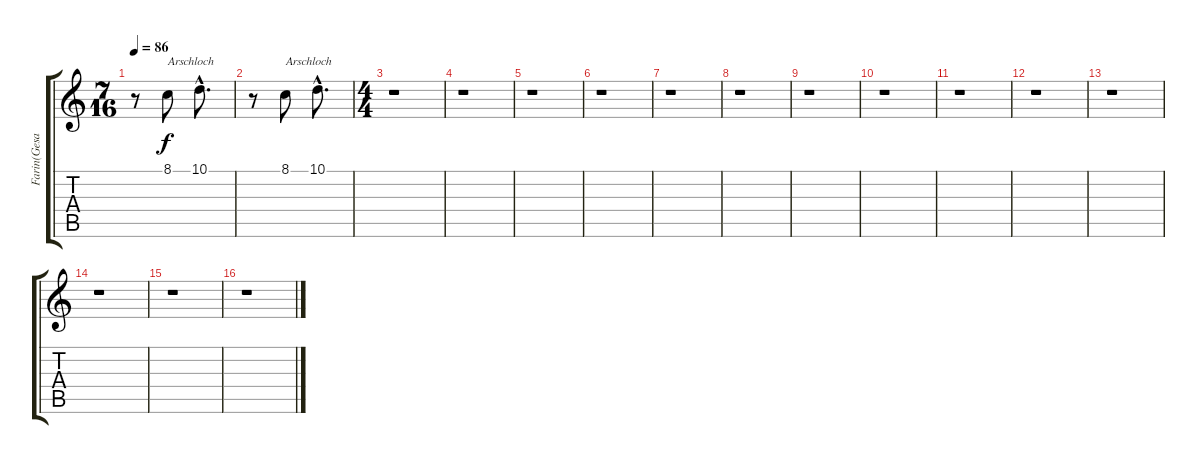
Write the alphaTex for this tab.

\track ("Farin(Gesang)" "Farin(Gesa") {instrument lead8bassandlead}
\staff {score tabs}
\tuning (E4 B3 G3 D3 A2 E2) {hide}
\ts (7 16)
\tempo 86
\clef g2
\ks c
r.8{dy f} 8.1.8{txt "Arschloch"} 10.1{hac}.8{d} |
r.8 8.1.8{txt "Arschloch"} 10.1{hac}.8{d} |
\ts (4 4)
r.1 |
r.1 |
r.1 |
r.1 |
r.1 |
r.1 |
r.1 |
r.1 |
r.1 |
r.1 |
r.1 |
r.1 |
r.1 |
r.1
